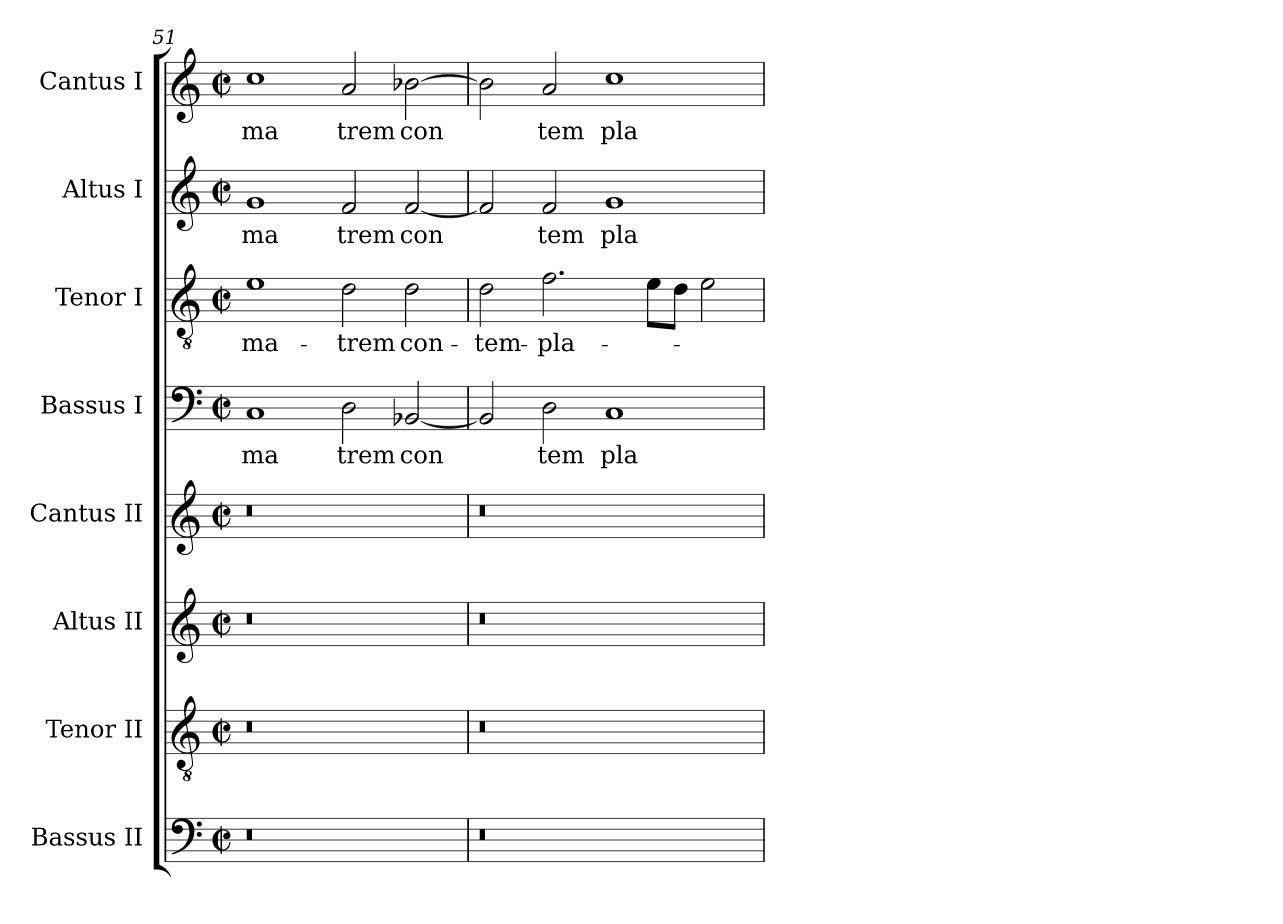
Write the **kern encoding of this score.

**kern	**kern	**kern	**kern	**kern	**text	**kern	**text	**kern	**text	**kern	**text
*part8	*part7	*part6	*part5	*part4	*part4	*part3	*part3	*part2	*part2	*part1	*part1
*staff8	*staff7	*staff6	*staff5	*staff4	*staff4	*staff3	*staff3	*staff2	*staff2	*staff1	*staff1
*I"Bassus II	*I"Tenor II	*I"Altus II	*I"Cantus II	*I"Bassus I	*	*I"Tenor I	*	*I"Altus I	*	*I"Cantus I	*
!!LO:LB:g=z
*clefF4	*clefGv2	*clefG2	*clefG2	*clefF4	*	*clefGv2	*	*clefG2	*	*clefG2	*
*k[]	*	*	*	*	*	*	*	*	*	*	*
*C:	*	*	*	*	*	*	*	*	*	*	*
*M2/2	*M2/2	*M2/2	*M2/2	*M2/2	*	*M2/2	*	*M2/2	*	*M2/2	*
*met(c|)	*met(c|)	*met(c|)	*met(c|)	*met(c|)	*	*met(c|)	*	*met(c|)	*	*met(c|)	*
=51	=51	=51	=51	=51	=51	=51	=51	=51	=51	=51	=51
!	!	!	!	!	!LO:LY:b:cj	!	!LO:LY:b:cj	!	!LO:LY:b:cj	!	!LO:LY:b:cj
0r	0r	0r	0r	1C	ma	1e	ma-	1g	ma	1cc	ma
!	!	!	!	!	!LO:LY:b:cj	!	!LO:LY:b:cj	!	!LO:LY:b:cj	!	!LO:LY:b:cj
.	.	.	.	2D\	trem	2d\	-trem	2f/	trem	2a/	trem
!	!	!	!	!	!LO:LY:b	!	!LO:LY:b:cj	!	!LO:LY:b	!	!LO:LY:b
.	.	.	.	[<2BB-X/	con	2d\	con-	[<2f/	con	[>2b-X\	con
=52	=52	=52	=52	=52	=52	=52	=52	=52	=52	=52	=52
!	!	!	!	!	!	!	!LO:LY:b:cj	!	!	!	!
0r	0r	0r	0r	2BB-/]	.	2d\	-tem-	2f/]	.	2b-\]	.
!	!	!	!	!	!LO:LY:b:cj	!	!LO:LY:b	!	!LO:LY:b:cj	!	!LO:LY:b:cj
.	.	.	.	2D\	tem	2.f\	-pla-	2f/	tem	2a/	tem
!	!	!	!	!	!LO:LY:b:cj	!	!	!	!LO:LY:b:cj	!	!LO:LY:b:cj
.	.	.	.	1C	pla	.	.	1g	pla	1cc	pla
.	.	.	.	.	.	8e\L	.	.	.	.	.
.	.	.	.	.	.	8d\J	.	.	.	.	.
.	.	.	.	.	.	2e\	.	.	.	.	.
=	=	=	=	=	=	=	=	=	=	=	=
*-	*-	*-	*-	*-	*-	*-	*-	*-	*-	*-	*-
